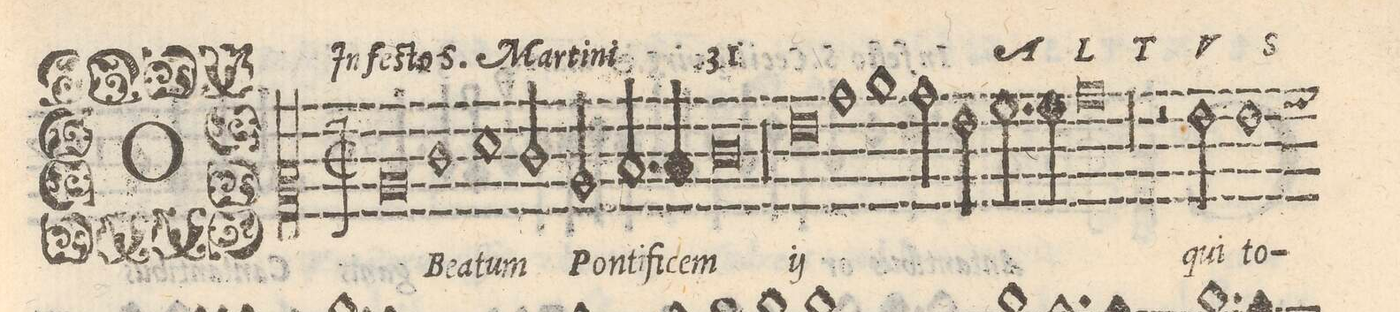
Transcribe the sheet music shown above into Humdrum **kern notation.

**kern	**text
*I"Altus	*
*clefC2	*
*k[]	*
*met(C|)	*
*M2/1	*
0c	O
=2-	=2-
1e	Be-
1f	-a-
=3-	=3-
2e/	-tum
2c/	Pon-
2.d/	-ti-
4d/	-fi-
=4-	=4-
0e	-cem
=5-	=5-
0r	.
=6-	=6-
0r	.
=7-	=7-
*	*ij
0g	O
=8-	=8-
1b	Be-
1cc	-a-
=9-	=9-
2b\	-tum
2g\	pon-
2.a\	-ti-
4a\	-fi-
=10-	=10-
0b	-cem
*	*Xij
=11-	=11-
0r	.
=12-	=12-
0r	.
=13-	=13-
2r	.
2g\	qui
1g	to-
*-	*-
